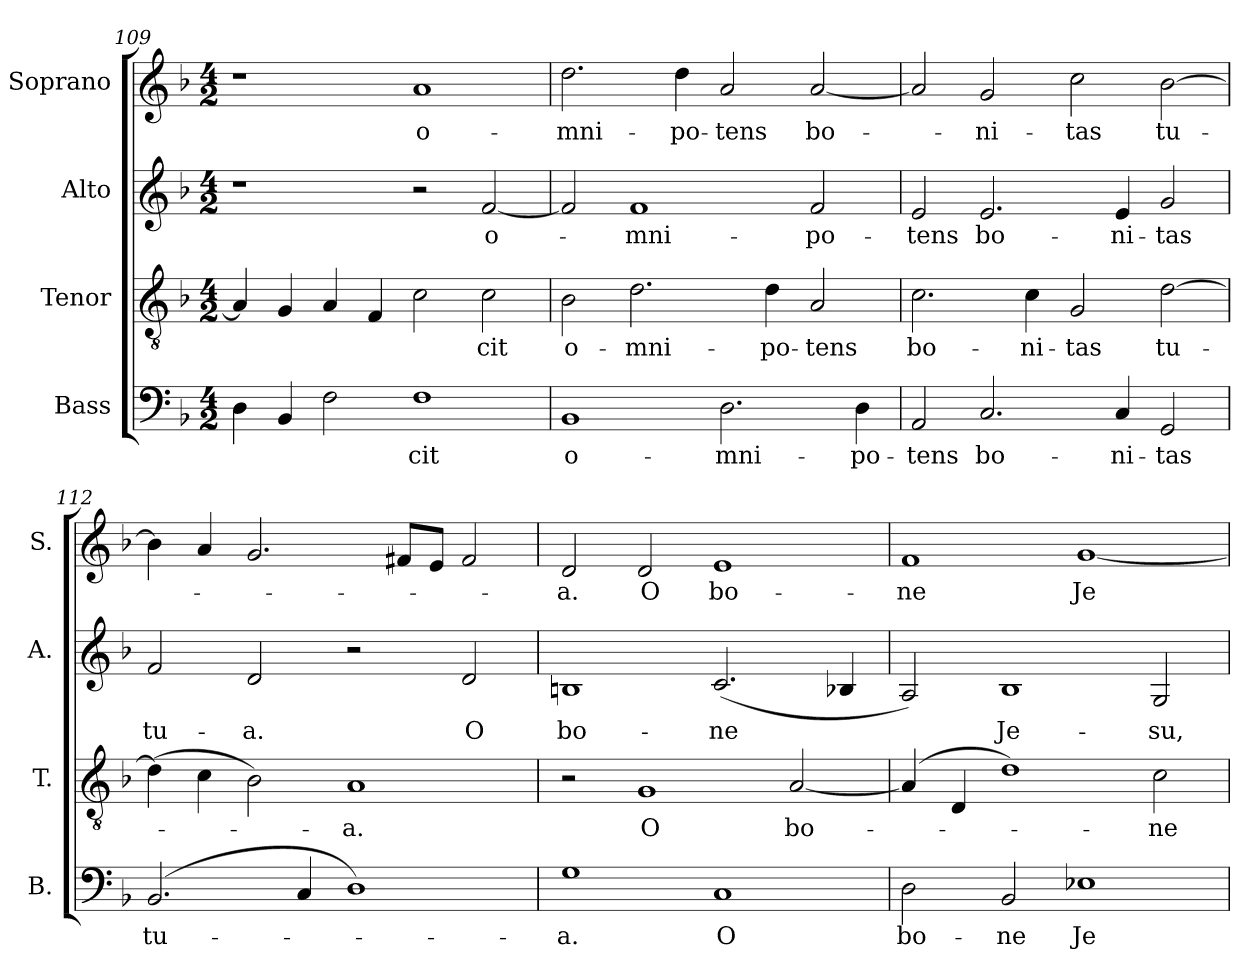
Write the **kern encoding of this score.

**kern	**text	**kern	**text	**kern	**text	**kern	**text
*part4	*part4	*part3	*part3	*part2	*part2	*part1	*part1
*staff4	*staff4	*staff3	*staff3	*staff2	*staff2	*staff1	*staff1
*I"Bass	*	*I"Tenor	*	*I"Alto	*	*I"Soprano	*
*I'B.	*	*I'T.	*	*I'A.	*	*I'S.	*
*clefF4	*	*clefGv2	*	*clefG2	*	*clefG2	*
*	*	*ITrd7c12	*	*	*	*	*
*k[b-]	*	*k[b-]	*	*k[b-]	*	*k[b-]	*
*F:	*	*F:	*	*F:	*	*F:	*
*M4/2	*	*M4/2	*	*M4/2	*	*M4/2	*
=109	=109	=109	=109	=109	=109	=109	=109
4Di\	.	4AAi/]	.	1r	.	1r	.
4BB-i/	.	4GGi/	.	.	.	.	.
2Fi\	.	4AAi/	.	.	.	.	.
.	.	4FFi/	.	.	.	.	.
!	!LO:LY:b:color=#000000	!	!	!	!	!	!
!	!	!	!	!	!	!	!LO:LY:b:color=#000000
1Fi	-cit	2Ci\	.	2r	.	1ai	o-
!	!	!	!LO:LY:b:color=#000000	!	!	!	!
!	!	!	!	!	!LO:LY:b:color=#000000	!	!
.	.	2Ci\	-cit	[2fi/	o-	.	.
!!LO:PB:g=z
=110	=110	=110	=110	=110	=110	=110	=110
!	!LO:LY:b:color=#000000	!	!	!	!	!	!
!	!	!	!LO:LY:b:color=#000000	!	!	!	!
!	!	!	!	!	!	!	!LO:LY:b:color=#000000
1BB-i	o-	2BB-i\	o-	2fi/]	.	2.ddi\	-mni-
!	!	!	!LO:LY:b:color=#000000	!	!	!	!
!	!	!	!	!	!LO:LY:b:color=#000000	!	!
.	.	2.Di\	-mni-	1fi	-mni-	.	.
!	!	!	!	!	!	!	!LO:LY:b:color=#000000
.	.	.	.	.	.	4ddi\	-po-
!	!LO:LY:b:color=#000000	!	!	!	!	!	!
!	!	!	!	!	!	!	!LO:LY:b:color=#000000
2.Di\	-mni-	.	.	.	.	2ai/	-tens
!	!	!	!LO:LY:b:color=#000000	!	!	!	!
.	.	4Di\	-po-	.	.	.	.
!	!	!	!LO:LY:b:color=#000000	!	!	!	!
!	!	!	!	!	!LO:LY:b:color=#000000	!	!
!	!	!	!	!	!	!	!LO:LY:b:color=#000000
.	.	2AAi/	-tens	2fi/	-po-	[2ai/	bo-
!	!LO:LY:b:color=#000000	!	!	!	!	!	!
4Di\	-po-	.	.	.	.	.	.
=111	=111	=111	=111	=111	=111	=111	=111
!	!LO:LY:b:color=#000000	!	!	!	!	!	!
!	!	!	!LO:LY:b:color=#000000	!	!	!	!
!	!	!	!	!	!LO:LY:b:color=#000000	!	!
2AAi/	-tens	2.Ci\	bo-	2ei/	-tens	2ai/]	.
!	!LO:LY:b:color=#000000	!	!	!	!	!	!
!	!	!	!	!	!LO:LY:b:color=#000000	!	!
!	!	!	!	!	!	!	!LO:LY:b:color=#000000
2.Ci/	bo-	.	.	2.ei/	bo-	2gi/	-ni-
!	!	!	!LO:LY:b:color=#000000	!	!	!	!
.	.	4Ci\	-ni-	.	.	.	.
!	!	!	!LO:LY:b:color=#000000	!	!	!	!
!	!	!	!	!	!	!	!LO:LY:b:color=#000000
.	.	2GGi/	-tas	.	.	2cci\	-tas
!	!LO:LY:b:color=#000000	!	!	!	!	!	!
!	!	!	!	!	!LO:LY:b:color=#000000	!	!
4Ci/	-ni-	.	.	4ei/	-ni-	.	.
!	!LO:LY:b:color=#000000	!	!	!	!	!	!
!	!	!	!LO:LY:b:color=#000000	!	!	!	!
!	!	!	!	!	!LO:LY:b:color=#000000	!	!
!	!	!	!	!	!	!	!LO:LY:b:color=#000000
2GGi/	-tas	[2Di\	tu-	2gi/	-tas	[2b-i\	tu-
=112	=112	=112	=112	=112	=112	=112	=112
!	!LO:LY:b:color=#000000	!	!	!	!	!	!
!	!	!	!	!	!LO:LY:b:color=#000000	!	!
(2.BB-i/	tu-	(4Di\]	.	2fi/	tu-	4b-i\]	.
.	.	4Ci\	.	.	.	4ai/	.
!	!	!	!	!	!LO:LY:b:color=#000000	!	!
.	.	2BB-i\)	.	2di/	-a.	2.gi/	.
4Ci/	.	.	.	.	.	.	.
!	!	!	!LO:LY:b:color=#000000	!	!	!	!
1Di)	.	1AAi	-a.	2r	.	.	.
.	.	.	.	.	.	8f#Xi/L	.
.	.	.	.	.	.	8ei/J	.
!	!	!	!	!	!LO:LY:b:color=#000000	!	!
.	.	.	.	2di/	O	2f#i/	.
=113	=113	=113	=113	=113	=113	=113	=113
!	!LO:LY:b:color=#000000	!	!	!	!	!	!
!	!	!	!	!	!LO:LY:b:color=#000000	!	!
!	!	!	!	!	!	!	!LO:LY:b:color=#000000
1Gi	-a.	2r	.	1Bni	bo-	2di/	-a.
!	!	!	!LO:LY:b:color=#000000	!	!	!	!
!	!	!	!	!	!	!	!LO:LY:b:color=#000000
.	.	1GGi	O	.	.	2di/	O
!	!LO:LY:b:color=#000000	!	!	!	!	!	!
!	!	!	!	!	!LO:LY:b:color=#000000	!	!
!	!	!	!	!	!	!	!LO:LY:b:color=#000000
1Ci	O	.	.	(2.ci/	-ne	1ei	bo-
!	!	!	!LO:LY:b:color=#000000	!	!	!	!
.	.	[2AAi/	bo-	.	.	.	.
.	.	.	.	4B-Xi/	.	.	.
=114	=114	=114	=114	=114	=114	=114	=114
!	!LO:LY:b:color=#000000	!	!	!	!	!	!
!	!	!	!	!	!	!	!LO:LY:b:color=#000000
2Di\	bo-	(4AAi/]	.	2Ai/)	.	1fi	-ne
.	.	4DDi/	.	.	.	.	.
!	!LO:LY:b:color=#000000	!	!	!	!	!	!
!	!	!	!	!	!LO:LY:b:color=#000000	!	!
2BB-i/	-ne	1Di)	.	1B-i	Je-	.	.
!	!LO:LY:b:color=#000000	!	!	!	!	!	!
!	!	!	!	!	!	!	!LO:LY:b:color=#000000
1E-Xi	Je-	.	.	.	.	[1gi	Je-
!	!	!	!LO:LY:b:color=#000000	!	!	!	!
!	!	!	!	!	!LO:LY:b:color=#000000	!	!
.	.	2Ci\	-ne	2Gi/	-su,	.	.
=	=	=	=	=	=	=	=
*-	*-	*-	*-	*-	*-	*-	*-
